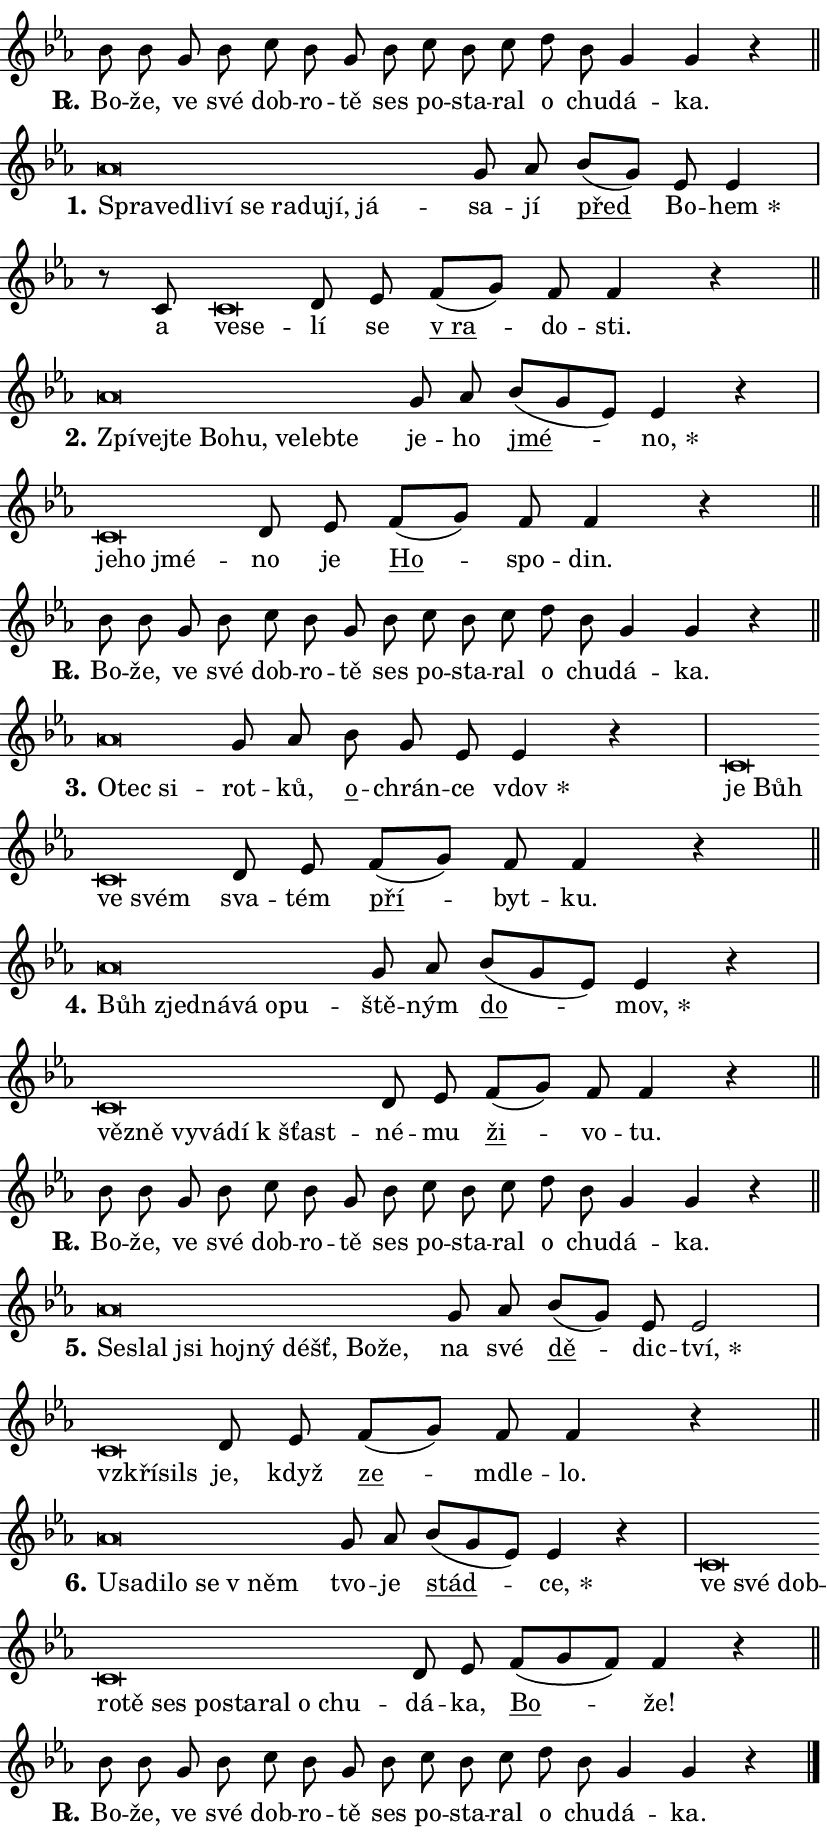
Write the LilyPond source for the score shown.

\version "2.24.0"
\header { tagline = "" }
\paper {
  indent = 0\cm
  top-margin = 0\cm
  right-margin = 0.13\cm % to fit lyric hyphens
  bottom-margin = 0\cm
  left-margin = 0\cm
  paper-width = 14\cm
  page-breaking = #ly:one-page-breaking
  system-system-spacing.basic-distance = #11
  score-system-spacing.basic-distance = #11
  ragged-last = ##f
}


%% Author: Thomas Morley
%% https://lists.gnu.org/archive/html/lilypond-user/2020-05/msg00002.html
#(define (line-position grob)
"Returns position of @var[grob} in current system:
   @code{'start}, if at first time-step
   @code{'end}, if at last time-step
   @code{'middle} otherwise
"
  (let* ((col (ly:item-get-column grob))
         (ln (ly:grob-object col 'left-neighbor))
         (rn (ly:grob-object col 'right-neighbor))
         (col-to-check-left (if (ly:grob? ln) ln col))
         (col-to-check-right (if (ly:grob? rn) rn col))
         (break-dir-left
           (and
             (ly:grob-property col-to-check-left 'non-musical #f)
             (ly:item-break-dir col-to-check-left)))
         (break-dir-right
           (and
             (ly:grob-property col-to-check-right 'non-musical #f)
             (ly:item-break-dir col-to-check-right))))
        (cond ((eqv? 1 break-dir-left) 'start)
              ((eqv? -1 break-dir-right) 'end)
              (else 'middle))))

#(define (tranparent-at-line-position vctor)
  (lambda (grob)
  "Relying on @code{line-position} select the relevant enry from @var{vctor}.
Used to determine transparency,"
    (case (line-position grob)
      ((end) (not (vector-ref vctor 0)))
      ((middle) (not (vector-ref vctor 1)))
      ((start) (not (vector-ref vctor 2))))))

noteHeadBreakVisibility =
#(define-music-function (break-visibility)(vector?)
"Makes @code{NoteHead}s transparent relying on @var{break-visibility}"
#{
  \override NoteHead.transparent =
    #(tranparent-at-line-position break-visibility)
#})

#(define delete-ledgers-for-transparent-note-heads
  (lambda (grob)
    "Reads whether a @code{NoteHead} is transparent.
If so this @code{NoteHead} is removed from @code{'note-heads} from
@var{grob}, which is supposed to be @code{LedgerLineSpanner}.
As a result ledgers are not printed for this @code{NoteHead}"
    (let* ((nhds-array (ly:grob-object grob 'note-heads))
           (nhds-list
             (if (ly:grob-array? nhds-array)
                 (ly:grob-array->list nhds-array)
                 '()))
           ;; Relies on the transparent-property being done before
           ;; Staff.LedgerLineSpanner.after-line-breaking is executed.
           ;; This is fragile ...
           (to-keep
             (remove
               (lambda (nhd)
                 (ly:grob-property nhd 'transparent #f))
               nhds-list)))
      ;; TODO find a better method to iterate over grob-arrays, similiar
      ;; to filter/remove etc for lists
      ;; For now rebuilt from scratch
      (set! (ly:grob-object grob 'note-heads)  '())
      (for-each
        (lambda (nhd)
          (ly:pointer-group-interface::add-grob grob 'note-heads nhd))
        to-keep))))

squashNotes = {
  \override NoteHead.X-extent = #'(-0.2 . 0.2)
  \override NoteHead.Y-extent = #'(-0.75 . 0)
  \override NoteHead.stencil =
    #(lambda (grob)
       (let ((pos (ly:grob-property grob 'staff-position)))
         (begin
           (if (< pos -7) (display "ERROR: Lower brevis then expected\n") (display ""))
           (if (<= pos -6) ly:text-interface::print ly:note-head::print))))
}
unSquashNotes = {
  \revert NoteHead.X-extent
  \revert NoteHead.Y-extent
  \revert NoteHead.stencil
}

hideNotes = \noteHeadBreakVisibility #begin-of-line-visible
unHideNotes = \noteHeadBreakVisibility #all-visible

% work-around for resetting accidentals
% https://lilypond.org/doc/v2.23/Documentation/notation/displaying-rhythms#unmetered-music
cadenzaMeasure = {
  \cadenzaOff
  \partial 1024 s1024
  \cadenzaOn
}

#(define-markup-command (accent layout props text) (markup?)
  "Underline accented syllable"
  (interpret-markup layout props
    #{\markup \override #'(offset . 4.3) \underline { #text }#}))

responsum = \markup \concat {
  "R" \hspace #-1.05 \path #0.1 #'((moveto 0 0.07) (lineto 0.9 0.8)) \hspace #0.05 "."
}

spaceSize = #0.6828661417322834 % exact space size for TeX Gyre Schola

\layout {
  \context {
    \Staff
    \remove "Time_signature_engraver"
    \override LedgerLineSpanner.after-line-breaking = #delete-ledgers-for-transparent-note-heads
  }
  \context {
    \Lyrics {
      \override LyricSpace.minimum-distance = \spaceSize
      \override LyricText.font-name = #"TeX Gyre Schola"
      \override LyricText.font-size = 1
      \override StanzaNumber.font-name = #"TeX Gyre Schola Bold"
      \override StanzaNumber.font-size = 1
    }
  }
  \context {
    \Score 
    \override NoteHead.text =
      #(lambda (grob) 
        (let ((pos (ly:grob-property grob 'staff-position)))
          #{\markup {
            \combine
              \halign #-0.55 \raise #(if (= pos -6) 0 0.5) \override #'(thickness . 2) \draw-line #'(3.2 . 0)
              \musicglyph "noteheads.sM1"
          }#}))
  }
}

% magnetic-lyrics.ily
%
%   written by
%     Jean Abou Samra <jean@abou-samra.fr>
%     Werner Lemberg <wl@gnu.org>
%
%   adapted by
%     Jiri Hon <jiri.hon@gmail.com>
%
% Version 2022-Apr-15

% https://www.mail-archive.com/lilypond-user@gnu.org/msg149350.html

#(define (Left_hyphen_pointer_engraver context)
   "Collect syllable-hyphen-syllable occurrences in lyrics and store
them in properties.  This engraver only looks to the left.  For
example, if the lyrics input is @code{foo -- bar}, it does the
following.

@itemize @bullet
@item
Set the @code{text} property of the @code{LyricHyphen} grob between
@q{foo} and @q{bar} to @code{foo}.

@item
Set the @code{left-hyphen} property of the @code{LyricText} grob with
text @q{foo} to the @code{LyricHyphen} grob between @q{foo} and
@q{bar}.
@end itemize

Use this auxiliary engraver in combination with the
@code{lyric-@/text::@/apply-@/magnetic-@/offset!} hook."
   (let ((hyphen #f)
         (text #f))
     (make-engraver
      (acknowledgers
       ((lyric-syllable-interface engraver grob source-engraver)
        (set! text grob)))
      (end-acknowledgers
       ((lyric-hyphen-interface engraver grob source-engraver)
        ;(when (not (grob::has-interface grob 'lyric-space-interface))
          (set! hyphen grob)));)
      ((stop-translation-timestep engraver)
       (when (and text hyphen)
         (ly:grob-set-object! text 'left-hyphen hyphen))
       (set! text #f)
       (set! hyphen #f)))))

#(define (lyric-text::apply-magnetic-offset! grob)
   "If the space between two syllables is less than the value in
property @code{LyricText@/.details@/.squash-threshold}, move the right
syllable to the left so that it gets concatenated with the left
syllable.

Use this function as a hook for
@code{LyricText@/.after-@/line-@/breaking} if the
@code{Left_@/hyphen_@/pointer_@/engraver} is active."
   (let ((hyphen (ly:grob-object grob 'left-hyphen #f)))
     (when hyphen
       (let ((left-text (ly:spanner-bound hyphen LEFT)))
         (when (grob::has-interface left-text 'lyric-syllable-interface)
           (let* ((common (ly:grob-common-refpoint grob left-text X))
                  (this-x-ext (ly:grob-extent grob common X))
                  (left-x-ext
                   (begin
                     ;; Trigger magnetism for left-text.
                     (ly:grob-property left-text 'after-line-breaking)
                     (ly:grob-extent left-text common X)))
                  ;; `delta` is the gap width between two syllables.
                  (delta (- (interval-start this-x-ext)
                            (interval-end left-x-ext)))
                  (details (ly:grob-property grob 'details))
                  (threshold (assoc-get 'squash-threshold details 0.2)))
             (when (< delta threshold)
               (let* (;; We have to manipulate the input text so that
                      ;; ligatures crossing syllable boundaries are not
                      ;; disabled.  For languages based on the Latin
                      ;; script this is essentially a beautification.
                      ;; However, for non-Western scripts it can be a
                      ;; necessity.
                      (lt (ly:grob-property left-text 'text))
                      (rt (ly:grob-property grob 'text))
                      (is-space (grob::has-interface hyphen 'lyric-space-interface))
                      (space (if is-space " " ""))
                      (extra-delta (if is-space spaceSize 0))
                      ;; Append new syllable.
                      (ltrt-space (if (and (string? lt) (string? rt))
                                (string-append lt space rt)
                                (make-concat-markup (list lt space rt))))
                      ;; Right-align `ltrt` to the right side.
                      (ltrt-space-markup (grob-interpret-markup
                               grob
                               (make-translate-markup
                                (cons (interval-length this-x-ext) 0)
                                (make-right-align-markup ltrt-space)))))
                 (begin
                   ;; Don't print `left-text`.
                   (ly:grob-set-property! left-text 'stencil #f)
                   ;; Set text and stencil (which holds all collected
                   ;; syllables so far) and shift it to the left.
                   (ly:grob-set-property! grob 'text ltrt-space)
                   (ly:grob-set-property! grob 'stencil ltrt-space-markup)
                   (ly:grob-translate-axis! grob (- (- delta extra-delta)) X))))))))))


#(define (lyric-hyphen::displace-bounds-first grob)
   ;; Make very sure this callback isn't triggered too early.
   (let ((left (ly:spanner-bound grob LEFT))
         (right (ly:spanner-bound grob RIGHT)))
     (ly:grob-property left 'after-line-breaking)
     (ly:grob-property right 'after-line-breaking)
     (ly:lyric-hyphen::print grob)))

squashThreshold = #0.4

\layout {
  \context {
    \Lyrics
    \consists #Left_hyphen_pointer_engraver
    \override LyricText.after-line-breaking =
      #lyric-text::apply-magnetic-offset!
    \override LyricHyphen.stencil = #lyric-hyphen::displace-bounds-first
    \override LyricText.details.squash-threshold = \squashThreshold
    \override LyricHyphen.minimum-distance = 0
    \override LyricHyphen.minimum-length = \squashThreshold
  }
}

squashText = \override LyricText.details.squash-threshold = 9999
unSquashText = \override LyricText.details.squash-threshold = \squashThreshold

leftText = \override LyricText.self-alignment-X = #LEFT
unLeftText = \revert LyricText.self-alignment-X

starOffset = #(lambda (grob) 
                (let ((x_offset (ly:self-alignment-interface::aligned-on-x-parent grob)))
                  (if (= x_offset 0) 0 (+ x_offset 1.2))))

star = #(define-music-function (syllable)(string?)
"Append star separator at the end of a syllable"
#{
  \once \override LyricText.X-offset = #starOffset
  \lyricmode { \markup {
    #syllable
    \override #'((font-name . "TeX Gyre Schola Bold")) \hspace #0.2 \lower #0.65 \larger "*"
  } }
#})

starAccent = #(define-music-function (syllable)(string?)
"Append star separator at the end of a syllable and make accent"
#{
  \once \override LyricText.X-offset = #starOffset
  \lyricmode { \markup {
    \accent #syllable
    \override #'((font-name . "TeX Gyre Schola Bold")) \hspace #0.2 \lower #0.65 \larger "*"
  } }
#})

breath = #(define-music-function (syllable)(string?)
"Append breathing indicator at the end of a syllable"
#{
  \lyricmode { \markup { #syllable "+" } }
#})

optionalBreath = #(define-music-function (syllable)(string?)
"Append optional breathing indicator at the end of a syllable"
#{
  \lyricmode { \markup { #syllable "(+)" } }
#})


\score {
    <<
        \new Voice = "melody" { \cadenzaOn \key es \major \relative { bes'8 bes g bes c bes g bes \bar "" c bes c \bar "" d bes g4 g r \cadenzaMeasure \bar "||" \break } }
        \new Lyrics \lyricsto "melody" { \lyricmode { \set stanza = \responsum
Bo -- že, ve své dob -- ro -- tě ses po -- sta -- ral o chu -- dá -- ka. } }
    >>
    \layout {}
}

\score {
    <<
        \new Voice = "melody" { \cadenzaOn \key es \major \relative { \squashNotes as'\breve*1/16 \hideNotes \breve*1/16 \bar "" \breve*1/16 \bar "" \breve*1/16 \bar "" \breve*1/16 \bar "" \breve*1/16 \bar "" \breve*1/16 \bar "" \breve*1/16 \breve*1/16 \bar "" \unHideNotes \unSquashNotes g8 as \bar "" bes[( g)] es es4 \cadenzaMeasure \bar "|" r8 c8 \squashNotes c\breve*1/16 \hideNotes \breve*1/16 \bar "" \unHideNotes \unSquashNotes d8 es \bar "" f[( g)] f f4 r \cadenzaMeasure \bar "||" \break } }
        \new Lyrics \lyricsto "melody" { \lyricmode { \set stanza = "1."
\leftText Spra -- \squashText ve -- dli -- ví se ra -- du -- jí, já -- \unLeftText \unSquashText sa -- jí \markup \accent před Bo -- \star hem a \leftText ve -- \squashText se -- \unLeftText \unSquashText lí se \markup \accent "v ra" -- do -- sti. } }
    >>
    \layout {}
}

\score {
    <<
        \new Voice = "melody" { \cadenzaOn \key es \major \relative { \squashNotes as'\breve*1/16 \hideNotes \breve*1/16 \bar "" \breve*1/16 \bar "" \breve*1/16 \bar "" \breve*1/16 \bar "" \breve*1/16 \bar "" \breve*1/16 \breve*1/16 \bar "" \unHideNotes \unSquashNotes g8 as \bar "" bes[( g es)] es4 r \cadenzaMeasure \bar "|" \squashNotes c\breve*1/16 \hideNotes \breve*1/16 \breve*1/16 \bar "" \unHideNotes \unSquashNotes d8 es \bar "" f[( g)] f f4 r \cadenzaMeasure \bar "||" \break } }
        \new Lyrics \lyricsto "melody" { \lyricmode { \set stanza = "2."
\leftText Zpí -- \squashText vej -- te Bo -- hu, ve -- leb -- te \unLeftText \unSquashText je -- ho \markup \accent jmé -- \star no, \leftText je -- \squashText ho jmé -- \unLeftText \unSquashText no je \markup \accent Ho -- spo -- din. } }
    >>
    \layout {}
}

\score {
    <<
        \new Voice = "melody" { \cadenzaOn \key es \major \relative { bes'8 bes g bes c bes g bes \bar "" c bes c \bar "" d bes g4 g r \cadenzaMeasure \bar "||" \break } }
        \new Lyrics \lyricsto "melody" { \lyricmode { \set stanza = \responsum
Bo -- že, ve své dob -- ro -- tě ses po -- sta -- ral o chu -- dá -- ka. } }
    >>
    \layout {}
}

\score {
    <<
        \new Voice = "melody" { \cadenzaOn \key es \major \relative { \squashNotes as'\breve*1/16 \hideNotes \breve*1/16 \breve*1/16 \bar "" \unHideNotes \unSquashNotes g8 as \bar "" bes g es es4 r \cadenzaMeasure \bar "|" \squashNotes c\breve*1/16 \hideNotes \breve*1/16 \bar "" \breve*1/16 \breve*1/16 \bar "" \unHideNotes \unSquashNotes d8 es \bar "" f[( g)] f f4 r \cadenzaMeasure \bar "||" \break } }
        \new Lyrics \lyricsto "melody" { \lyricmode { \set stanza = "3."
\leftText O -- \squashText tec si -- \unLeftText \unSquashText rot -- ků, \markup \accent o -- chrán -- ce \star vdov \leftText je \squashText Bůh ve svém \unLeftText \unSquashText sva -- tém \markup \accent pří -- byt -- ku. } }
    >>
    \layout {}
}

\score {
    <<
        \new Voice = "melody" { \cadenzaOn \key es \major \relative { \squashNotes as'\breve*1/16 \hideNotes \breve*1/16 \bar "" \breve*1/16 \bar "" \breve*1/16 \bar "" \breve*1/16 \breve*1/16 \bar "" \unHideNotes \unSquashNotes g8 as \bar "" bes[( g es)] es4 r \cadenzaMeasure \bar "|" \squashNotes c\breve*1/16 \hideNotes \breve*1/16 \bar "" \breve*1/16 \bar "" \breve*1/16 \bar "" \breve*1/16 \breve*1/16 \bar "" \unHideNotes \unSquashNotes d8 es \bar "" f[( g)] f f4 r \cadenzaMeasure \bar "||" \break } }
        \new Lyrics \lyricsto "melody" { \lyricmode { \set stanza = "4."
\leftText Bůh \squashText zjed -- ná -- vá o -- pu -- \unLeftText \unSquashText ště -- ným \markup \accent do -- \star mov, \leftText věz -- \squashText ně vy -- vá -- dí "k šťast" -- \unLeftText \unSquashText né -- mu \markup \accent ži -- vo -- tu. } }
    >>
    \layout {}
}

\score {
    <<
        \new Voice = "melody" { \cadenzaOn \key es \major \relative { bes'8 bes g bes c bes g bes \bar "" c bes c \bar "" d bes g4 g r \cadenzaMeasure \bar "||" \break } }
        \new Lyrics \lyricsto "melody" { \lyricmode { \set stanza = \responsum
Bo -- že, ve své dob -- ro -- tě ses po -- sta -- ral o chu -- dá -- ka. } }
    >>
    \layout {}
}

\score {
    <<
        \new Voice = "melody" { \cadenzaOn \key es \major \relative { \squashNotes as'\breve*1/16 \hideNotes \breve*1/16 \bar "" \breve*1/16 \bar "" \breve*1/16 \bar "" \breve*1/16 \bar "" \breve*1/16 \bar "" \breve*1/16 \breve*1/16 \bar "" \unHideNotes \unSquashNotes g8 as \bar "" bes[( g)] es es2 \cadenzaMeasure \bar "|" \squashNotes c\breve*1/16 \hideNotes \breve*1/16 \bar "" \unHideNotes \unSquashNotes d8 es \bar "" f[( g)] f f4 r \cadenzaMeasure \bar "||" \break } }
        \new Lyrics \lyricsto "melody" { \lyricmode { \set stanza = "5."
\leftText Se -- \squashText slal jsi hoj -- ný déšť, Bo -- že, \unLeftText \unSquashText na své \markup \accent dě -- dic -- \star tví, \leftText vzkří -- \squashText sils \unLeftText \unSquashText je, když \markup \accent ze -- mdle -- lo. } }
    >>
    \layout {}
}

\score {
    <<
        \new Voice = "melody" { \cadenzaOn \key es \major \relative { \squashNotes as'\breve*1/16 \hideNotes \breve*1/16 \bar "" \breve*1/16 \bar "" \breve*1/16 \bar "" \breve*1/16 \breve*1/16 \bar "" \unHideNotes \unSquashNotes g8 as \bar "" bes[( g es)] es4 r \cadenzaMeasure \bar "|" \squashNotes c\breve*1/16 \hideNotes \breve*1/16 \bar "" \breve*1/16 \bar "" \breve*1/16 \bar "" \breve*1/16 \bar "" \breve*1/16 \bar "" \breve*1/16 \bar "" \breve*1/16 \bar "" \breve*1/16 \bar "" \breve*1/16 \breve*1/16 \bar "" \unHideNotes \unSquashNotes d8 es \bar "" f[( g f)] f4 r \cadenzaMeasure \bar "||" \break } }
        \new Lyrics \lyricsto "melody" { \lyricmode { \set stanza = "6."
\leftText U -- \squashText sa -- di -- lo se "v něm" \unLeftText \unSquashText tvo -- je \markup \accent stád -- \star ce, \leftText ve \squashText své dob -- ro -- tě ses po -- sta -- ral o chu -- \unLeftText \unSquashText dá -- ka, \markup \accent Bo -- že! } }
    >>
    \layout {}
}

\score {
    <<
        \new Voice = "melody" { \cadenzaOn \key es \major \relative { bes'8 bes g bes c bes g bes \bar "" c bes c \bar "" d bes g4 g r \cadenzaMeasure \bar "||" \break } \bar "|." }
        \new Lyrics \lyricsto "melody" { \lyricmode { \set stanza = \responsum
Bo -- že, ve své dob -- ro -- tě ses po -- sta -- ral o chu -- dá -- ka. } }
    >>
    \layout {}
}
